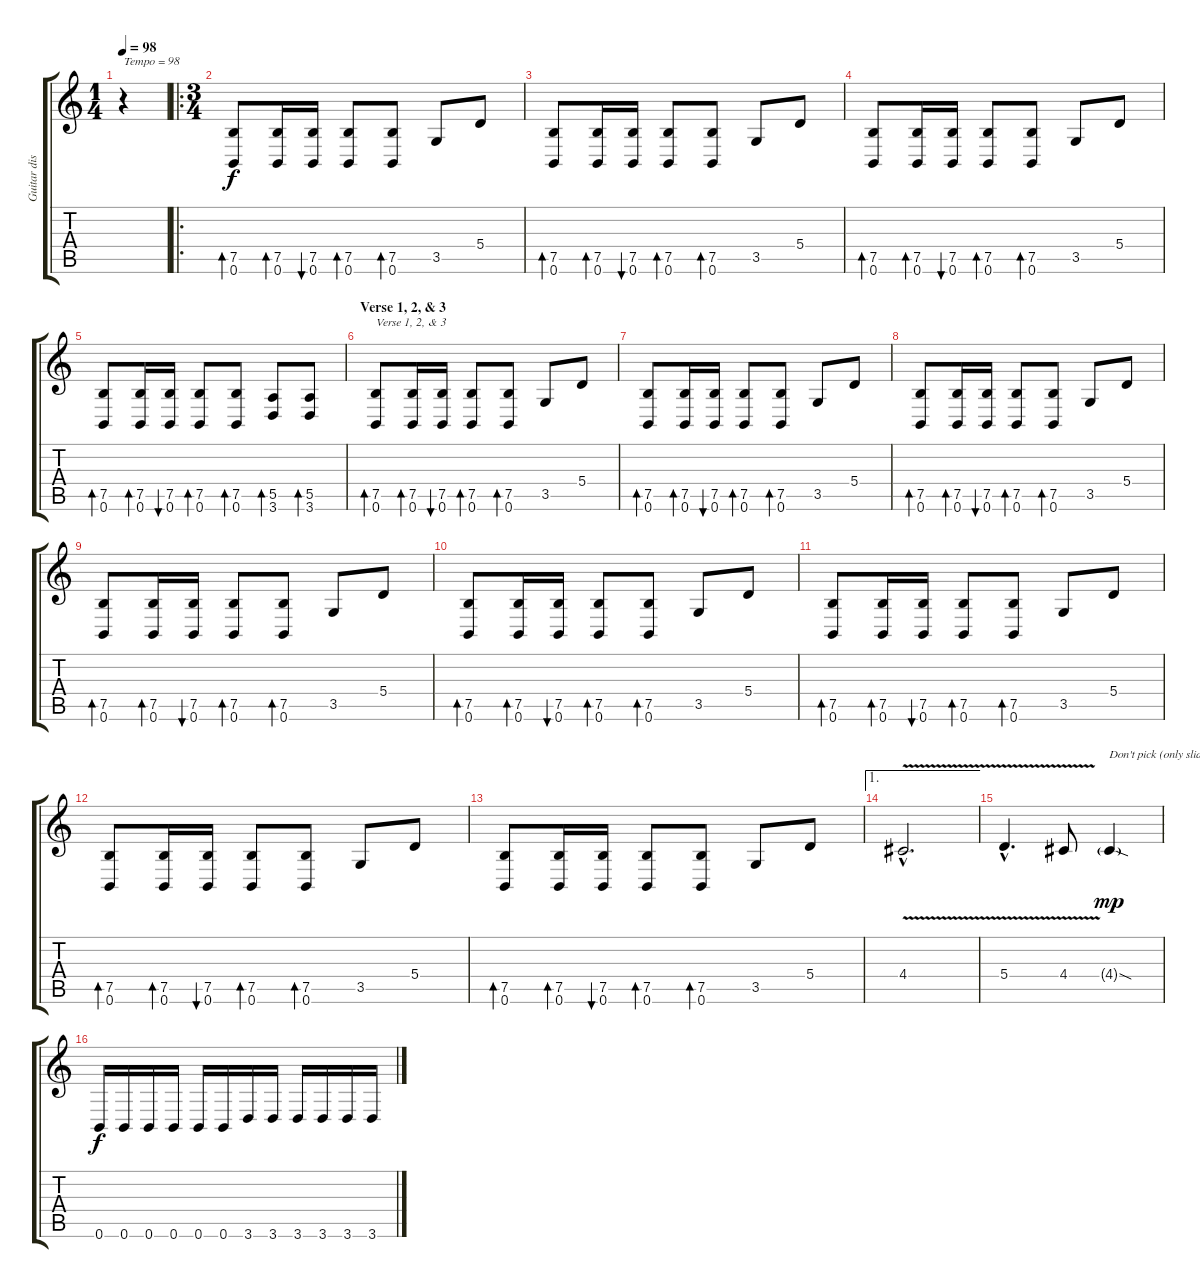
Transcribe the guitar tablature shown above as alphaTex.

\track ("Guitar distortion 2" "Guitar dis") {instrument distortionguitar}
\staff {score tabs}
\tuning (B3 Gb3 D3 A2 E2 B1) {hide}
\ts (1 4)
\tempo 98
\clef g2
\ks c
r.4{txt "Tempo = 98" dy f instrument distortionguitar} |
\ro
\ts (3 4)
(7.5 0.6).8{bd 60} (7.5 0.6).16{bd 60} (7.5 0.6).16{bu 60} (7.5 0.6).8{bd 60} (7.5 0.6).8{bd 60} 3.5.8 5.4.8 |
(7.5 0.6).8{bd 60} (7.5 0.6).16{bd 60} (7.5 0.6).16{bu 60} (7.5 0.6).8{bd 60} (7.5 0.6).8{bd 60} 3.5.8 5.4.8 |
(7.5 0.6).8{bd 60} (7.5 0.6).16{bd 60} (7.5 0.6).16{bu 60} (7.5 0.6).8{bd 60} (7.5 0.6).8{bd 60} 3.5.8 5.4.8 |
(7.5 0.6).8{bd 60} (7.5 0.6).16{bd 60} (7.5 0.6).16{bu 60} (7.5 0.6).8{bd 60} (7.5 0.6).8{bd 60} (5.5 3.6).8{bd 60} (5.5 3.6).8{bd 60} |
\section ("" "Verse 1, 2, & 3")
(7.5 0.6).8{bd 60 txt "Verse 1, 2, & 3"} (7.5 0.6).16{bd 60} (7.5 0.6).16{bu 60} (7.5 0.6).8{bd 60} (7.5 0.6).8{bd 60} 3.5.8 5.4.8 |
(7.5 0.6).8{bd 60} (7.5 0.6).16{bd 60} (7.5 0.6).16{bu 60} (7.5 0.6).8{bd 60} (7.5 0.6).8{bd 60} 3.5.8 5.4.8 |
(7.5 0.6).8{bd 60} (7.5 0.6).16{bd 60} (7.5 0.6).16{bu 60} (7.5 0.6).8{bd 60} (7.5 0.6).8{bd 60} 3.5.8 5.4.8 |
(7.5 0.6).8{bd 60} (7.5 0.6).16{bd 60} (7.5 0.6).16{bu 60} (7.5 0.6).8{bd 60} (7.5 0.6).8{bd 60} 3.5.8 5.4.8 |
(7.5 0.6).8{bd 60} (7.5 0.6).16{bd 60} (7.5 0.6).16{bu 60} (7.5 0.6).8{bd 60} (7.5 0.6).8{bd 60} 3.5.8 5.4.8 |
(7.5 0.6).8{bd 60} (7.5 0.6).16{bd 60} (7.5 0.6).16{bu 60} (7.5 0.6).8{bd 60} (7.5 0.6).8{bd 60} 3.5.8 5.4.8 |
(7.5 0.6).8{bd 60} (7.5 0.6).16{bd 60} (7.5 0.6).16{bu 60} (7.5 0.6).8{bd 60} (7.5 0.6).8{bd 60} 3.5.8 5.4.8 |
(7.5 0.6).8{bd 60} (7.5 0.6).16{bd 60} (7.5 0.6).16{bu 60} (7.5 0.6).8{bd 60} (7.5 0.6).8{bd 60} 3.5.8 5.4.8 |
\ae 1
4.4{v hac}.2{d} |
5.4{v hac}.4{d} 4.4{v}.8 4.4{sod g}.4{txt "Don't pick (only slide)" dy mp} |
0.6.16{dy f} 0.6.16 0.6.16 0.6.16 0.6.16 0.6.16 3.6.16 3.6.16 3.6.16 3.6.16 3.6.16 3.6.16
